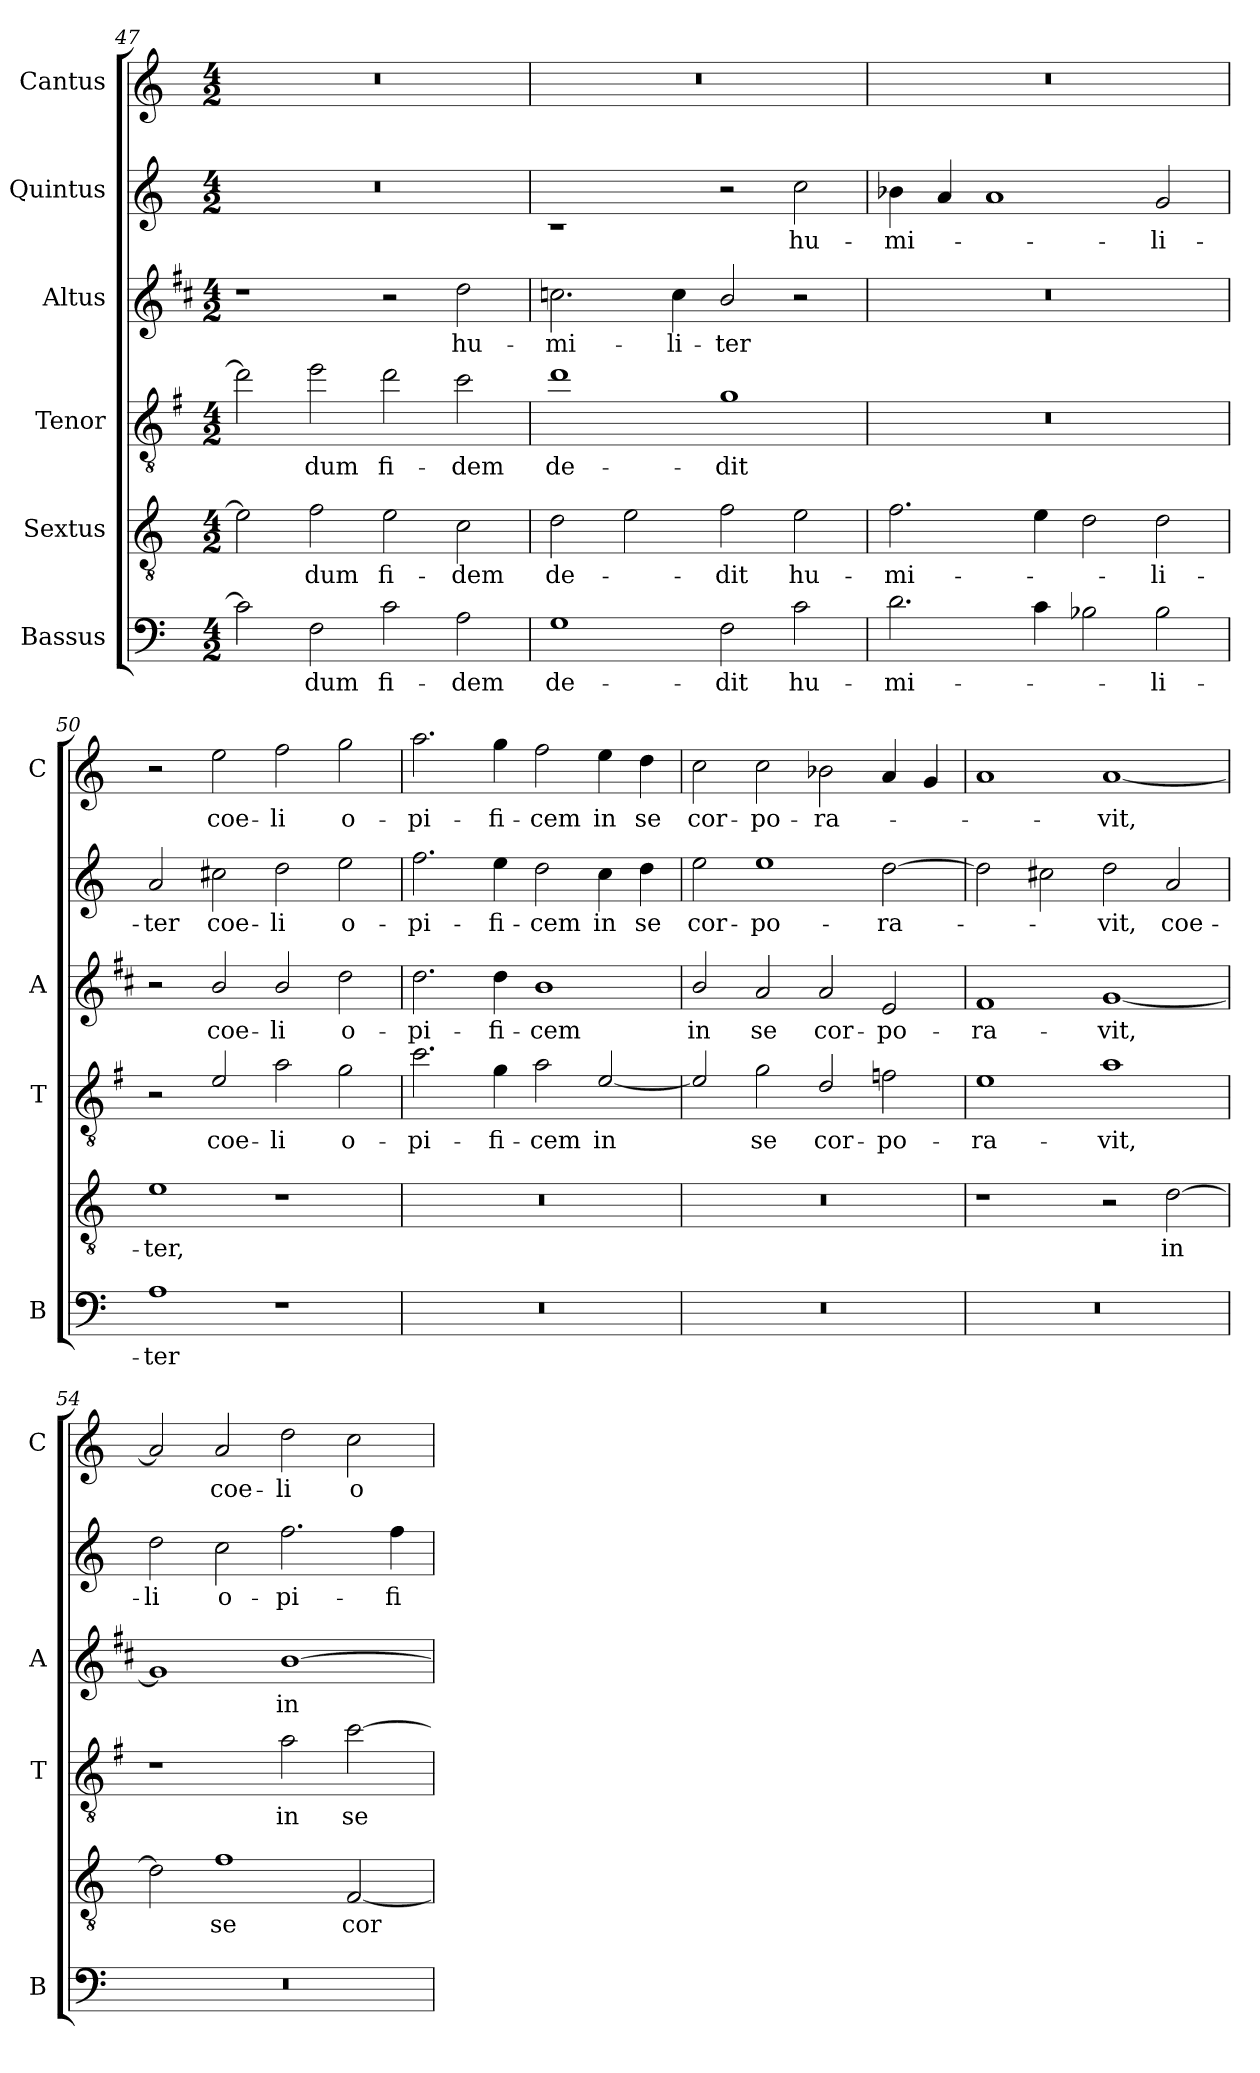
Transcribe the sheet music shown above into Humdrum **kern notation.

**kern	**text	**kern	**text	**kern	**text	**kern	**text	**kern	**text	**kern	**text
*part6	*part6	*part5	*part5	*part4	*part4	*part3	*part3	*part2	*part2	*part1	*part1
*staff6	*staff6	*staff5	*staff5	*staff4	*staff4	*staff3	*staff3	*staff2	*staff2	*staff1	*staff1
*I"Bassus	*	*I"Sextus	*	*I"Tenor	*	*I"Altus	*	*I"Quintus	*	*I"Cantus	*
*I'B	*	*	*	*I'T	*	*I'A	*	*	*	*I'C	*
*clefF4	*	*clefGv2	*	*clefGv2	*	*clefG2	*	*clefG2	*	*clefG2	*
*	*	*	*	*ITrd4c7	*	*ITrd1c2	*	*	*	*	*
*k[]	*	*k[]	*	*k[]	*	*k[]	*	*k[]	*	*k[]	*
*C:	*	*C:	*	*C:	*	*C:	*	*C:	*	*C:	*
*M4/2	*	*M4/2	*	*M4/2	*	*M4/2	*	*M4/2	*	*M4/2	*
=47	=47	=47	=47	=47	=47	=47	=47	=47	=47	=47	=47
2c\]	.	2e\]	.	2g\]	.	1r	.	0r	.	0r	.
!	!LO:LY:b	!	!LO:LY:b	!	!LO:LY:b	!	!	!	!	!	!
2F\	dum	2f\	dum	2a\	dum	.	.	.	.	.	.
!	!LO:LY:b	!	!LO:LY:b	!	!LO:LY:b	!	!	!	!	!	!
2c\	fi-	2e\	fi-	2g\	fi-	2r	.	.	.	.	.
!	!LO:LY:b	!	!LO:LY:b	!	!LO:LY:b	!	!LO:LY:b	!	!	!	!
2A\	-dem	2c\	-dem	2f\	-dem	2cc\	hu-	.	.	.	.
=48	=48	=48	=48	=48	=48	=48	=48	=48	=48	=48	=48
!	!LO:LY:b	!	!LO:LY:b	!	!LO:LY:b	!	!LO:LY:b	!	!	!	!
1G	de-	2d\	de-	1g	de-	2.b-X\	-mi-	1rc	.	0r	.
.	.	2e\	.	.	.	.	.	.	.	.	.
!	!	!	!	!	!	!	!LO:LY:b	!	!	!	!
.	.	.	.	.	.	4b-\	-li-	.	.	.	.
!	!LO:LY:b	!	!LO:LY:b	!	!LO:LY:b	!	!LO:LY:b	!	!	!	!
2F\	-dit	2f\	-dit	1c	-dit	2a/	-ter	2r	.	.	.
!	!LO:LY:b	!	!LO:LY:b	!	!	!	!	!	!LO:LY:b	!	!
2c\	hu-	2e\	hu-	.	.	2r	.	2cc\	hu-	.	.
=49	=49	=49	=49	=49	=49	=49	=49	=49	=49	=49	=49
!	!LO:LY:b	!	!LO:LY:b	!	!	!	!	!	!LO:LY:b	!	!
2.d\	-mi-	2.f\	-mi-	0r	.	0r	.	4b-X\	-mi-	0r	.
.	.	.	.	.	.	.	.	4a/	.	.	.
.	.	.	.	.	.	.	.	1a	.	.	.
4c\	.	4e\	.	.	.	.	.	.	.	.	.
2B-X\	.	2d\	.	.	.	.	.	.	.	.	.
!	!LO:LY:b	!	!LO:LY:b	!	!	!	!	!	!LO:LY:b	!	!
2B-\	-li-	2d\	-li-	.	.	.	.	2g/	-li-	.	.
!!LO:PB:g=z
=50	=50	=50	=50	=50	=50	=50	=50	=50	=50	=50	=50
!	!LO:LY:b	!	!LO:LY:b	!	!	!	!	!	!LO:LY:b	!	!
1A	-ter	1e	-ter,	2r	.	2r	.	2a/	-ter	2r	.
!	!	!	!	!	!LO:LY:b	!	!LO:LY:b	!	!LO:LY:b	!	!LO:LY:b
.	.	.	.	2A/	coe-	2a/	coe-	2cc#X\	coe-	2ee\	coe-
!	!	!	!	!	!LO:LY:b	!	!LO:LY:b	!	!LO:LY:b	!	!LO:LY:b
1r	.	1r	.	2d\	-li	2a/	-li	2dd\	-li	2ff\	-li
!	!	!	!	!	!LO:LY:b	!	!LO:LY:b	!	!LO:LY:b	!	!LO:LY:b
.	.	.	.	2c\	o-	2cc\	o-	2ee\	o-	2gg\	o-
=51	=51	=51	=51	=51	=51	=51	=51	=51	=51	=51	=51
!	!	!	!	!	!LO:LY:b	!	!LO:LY:b	!	!LO:LY:b	!	!LO:LY:b
0r	.	0r	.	2.f\	-pi-	2.cc\	-pi-	2.ff\	-pi-	2.aa\	-pi-
!	!	!	!	!	!LO:LY:b	!	!LO:LY:b	!	!LO:LY:b	!	!LO:LY:b
.	.	.	.	4c\	-fi-	4cc\	-fi-	4ee\	-fi-	4gg\	-fi-
!	!	!	!	!	!LO:LY:b	!	!LO:LY:b	!	!LO:LY:b	!	!LO:LY:b
.	.	.	.	2d\	-cem	1a	-cem	2dd\	-cem	2ff\	-cem
!	!	!	!	!	!LO:LY:b	!	!	!	!LO:LY:b	!	!LO:LY:b
.	.	.	.	[2A/	in	.	.	4cc\	in	4ee\	in
!	!	!	!	!	!	!	!	!	!LO:LY:b	!	!LO:LY:b
.	.	.	.	.	.	.	.	4dd\	se	4dd\	se
=52	=52	=52	=52	=52	=52	=52	=52	=52	=52	=52	=52
!	!	!	!	!	!	!	!LO:LY:b	!	!LO:LY:b	!	!LO:LY:b
0r	.	0r	.	2A/]	.	2a/	in	2ee\	cor-	2cc\	cor-
!	!	!	!	!	!LO:LY:b	!	!LO:LY:b	!	!LO:LY:b	!	!LO:LY:b
.	.	.	.	2c\	se	2g/	se	1ee	-po-	2cc\	-po-
!	!	!	!	!	!LO:LY:b	!	!LO:LY:b	!	!	!	!LO:LY:b
.	.	.	.	2G/	cor-	2g/	cor-	.	.	2b-X\	-ra-
!	!	!	!	!	!LO:LY:b	!	!LO:LY:b	!	!LO:LY:b	!	!
.	.	.	.	2B-X\	-po-	2d/	-po-	[2dd\	-ra-	4a/	.
.	.	.	.	.	.	.	.	.	.	4g/	.
=53	=53	=53	=53	=53	=53	=53	=53	=53	=53	=53	=53
!	!	!	!	!	!LO:LY:b	!	!LO:LY:b	!	!	!	!
0r	.	1r	.	1A	-ra-	1e	-ra-	2dd\]	.	1a	.
.	.	.	.	.	.	.	.	2cc#X\	.	.	.
!	!	!	!	!	!LO:LY:b	!	!LO:LY:b	!	!LO:LY:b	!	!LO:LY:b
.	.	2r	.	1d	-vit,	[1f	-vit,	2dd\	-vit,	[1a	-vit,
!	!	!	!LO:LY:b	!	!	!	!	!	!LO:LY:b	!	!
.	.	[2d\	in	.	.	.	.	2a/	coe-	.	.
=54	=54	=54	=54	=54	=54	=54	=54	=54	=54	=54	=54
!	!	!	!	!	!	!	!	!	!LO:LY:b	!	!
0r	.	2d\]	.	1r	.	1f]	.	2dd\	-li	2a/]	.
!	!	!	!LO:LY:b	!	!	!	!	!	!LO:LY:b	!	!LO:LY:b
.	.	1f	se	.	.	.	.	2cc\	o-	2a/	coe-
!	!	!	!	!	!LO:LY:b	!	!LO:LY:b	!	!LO:LY:b	!	!LO:LY:b
.	.	.	.	2d\	in	[1a	in	2.ff\	-pi-	2dd\	-li
!	!	!	!LO:LY:b	!	!LO:LY:b	!	!	!	!	!	!LO:LY:b
.	.	[2F/	cor-	[2f\	se	.	.	.	.	2cc\	o-
!	!	!	!	!	!	!	!	!	!LO:LY:b	!	!
.	.	.	.	.	.	.	.	4ff\	-fi-	.	.
=	=	=	=	=	=	=	=	=	=	=	=
*-	*-	*-	*-	*-	*-	*-	*-	*-	*-	*-	*-
